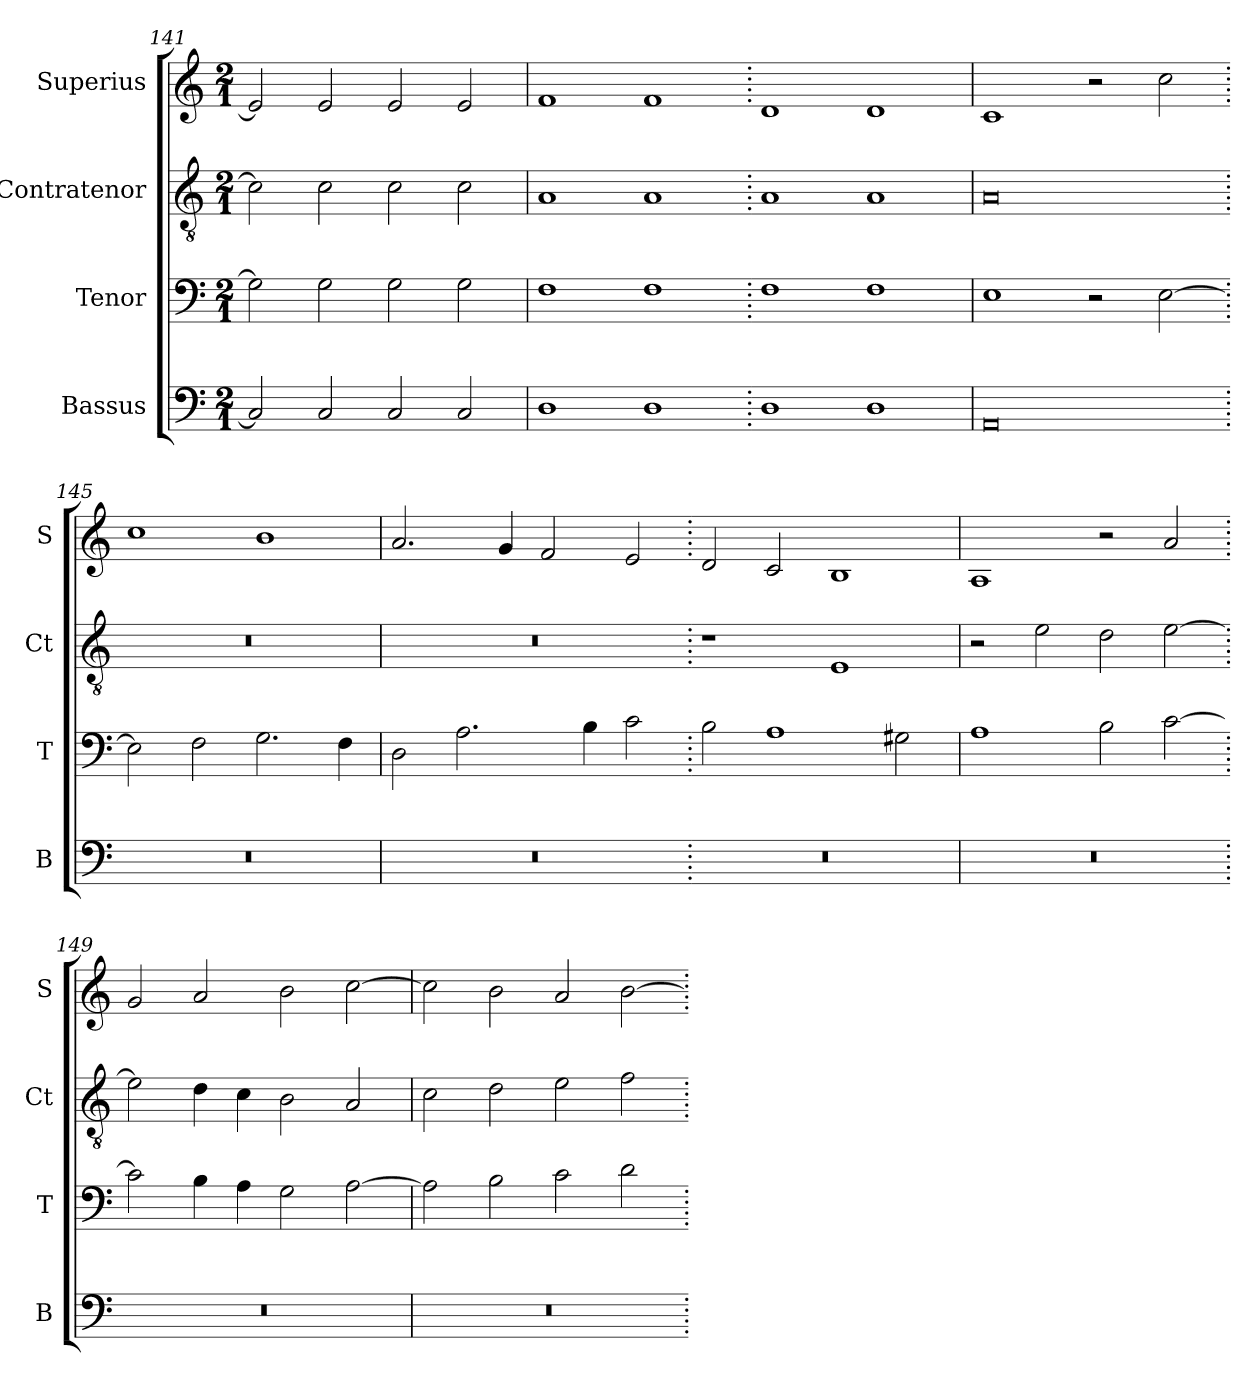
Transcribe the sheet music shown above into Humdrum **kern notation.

**kern	**kern	**kern	**kern
*part4	*part3	*part2	*part1
*staff4	*staff3	*staff2	*staff1
*I"Bassus	*I"Tenor	*I"Contratenor	*I"Superius
*I'B	*I'T	*I'Ct	*I'S
*clefF4	*clefF4	*clefGv2	*clefG2
*k[]	*k[]	*k[]	*k[]
*M2/1	*M2/1	*M2/1	*M2/1
=141	=141	=141	=141
2C/]	2G\]	2c\]	2e/]
2C/	2G\	2c\	2e/
2C/	2G\	2c\	2e/
2C/	2G\	2c\	2e/
=142	=142	=142	=142
1D	1F	1A	1f
1D	1F	1A	1f
=143.	=143.	=143.	=143.
1D	1F	1A	1d
1D	1F	1A	1d
=144	=144	=144	=144
0AA	1E	0A	1c
.	2r	.	2r
.	[2E\	.	2cc\
=145.	=145.	=145.	=145.
0r	2E\]	0r	1cc
.	2F\	.	.
.	2.G\	.	1b
.	4F\	.	.
=146	=146	=146	=146
0r	2D\	0r	2.a/
.	2.A\	.	.
.	.	.	4g/
.	.	.	2f/
.	4B\	.	.
.	2c\	.	2e/
=147.	=147.	=147.	=147.
0r	2B\	1r	2d/
.	1A	.	2c/
.	.	1E	1B
.	2G#X\	.	.
=148	=148	=148	=148
0r	1A	2r	1A
.	.	2e\	.
.	2B\	2d\	2r
.	[2c\	[2e\	2a/
=149.	=149.	=149.	=149.
0r	2c\]	2e\]	2g/
.	4B\	4d\	2a/
.	4A\	4c\	.
.	2G\	2B\	2b\
.	[2A\	2A/	[2cc\
=150	=150	=150	=150
0r	2A\]	2c\	2cc\]
.	2B\	2d\	2b\
.	2c\	2e\	2a/
.	2d\	2f\	[2b\
=.	=.	=.	=.
*-	*-	*-	*-
